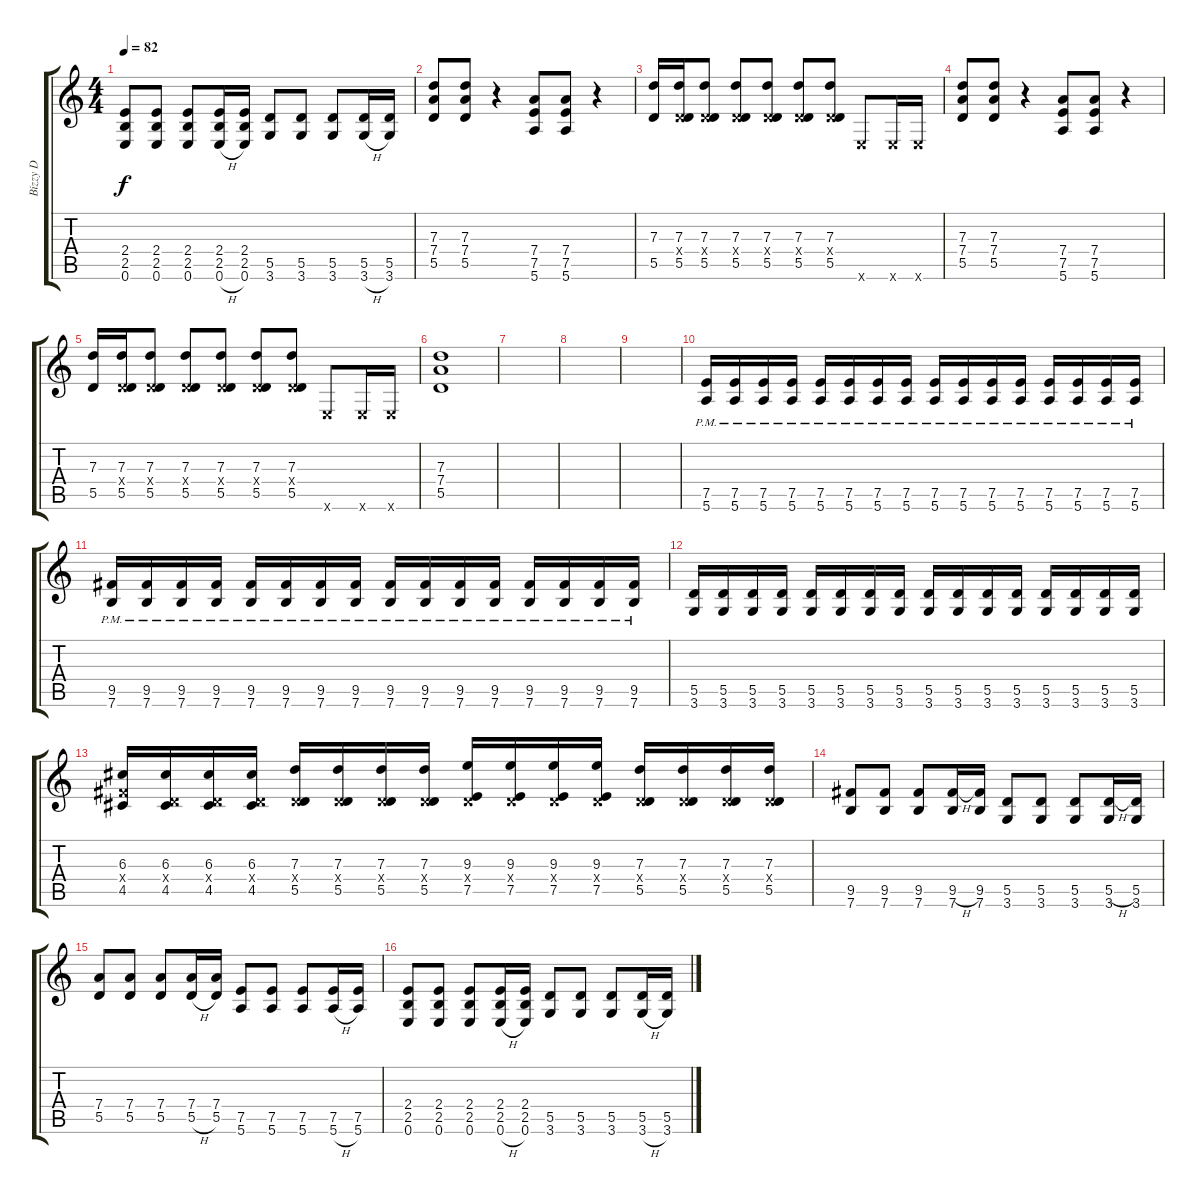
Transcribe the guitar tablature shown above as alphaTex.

\track ("Bizzy D" "Bizzy D") {instrument distortionguitar}
\staff {score tabs}
\tuning (E4 B3 G3 D3 A2 E2) {hide}
\ts (4 4)
\tempo 82
\clef g2
\ks c
(2.4 2.5 0.6).8{dy f} (2.4 2.5 0.6).8 (2.4 2.5 0.6).8 (2.4 2.5 0.6{h}).16 (2.4 2.5 0.6).16 (5.5 3.6).8 (5.5 3.6).8 (5.5 3.6).8 (5.5 3.6{h}).16 (5.5 3.6).16 |
(7.3 7.4 5.5).8 (7.3 7.4 5.5).8 r.4 (7.4 7.5 5.6).8 (7.4 7.5 5.6).8 r.4 |
(7.3 5.5).16 (7.3 0.4{x} 5.5).16 (7.3 0.4{x} 5.5).8 (7.3 0.4{x} 5.5).8 (7.3 0.4{x} 5.5).8 (7.3 0.4{x} 5.5).8 (7.3 0.4{x} 5.5).8 0.6{x}.8 0.6{x}.16 0.6{x}.16 |
(7.3 7.4 5.5).8 (7.3 7.4 5.5).8 r.4 (7.4 7.5 5.6).8 (7.4 7.5 5.6).8 r.4 |
(7.3 5.5).16 (7.3 0.4{x} 5.5).16 (7.3 0.4{x} 5.5).8 (7.3 0.4{x} 5.5).8 (7.3 0.4{x} 5.5).8 (7.3 0.4{x} 5.5).8 (7.3 0.4{x} 5.5).8 0.6{x}.8 0.6{x}.16 0.6{x}.16 |
(7.3 7.4 5.5).1 |
|
|
|
(7.5{pm} 5.6{pm}).16 (7.5{pm} 5.6{pm}).16 (7.5{pm} 5.6{pm}).16 (7.5{pm} 5.6{pm}).16 (7.5{pm} 5.6{pm}).16 (7.5{pm} 5.6{pm}).16 (7.5{pm} 5.6{pm}).16 (7.5{pm} 5.6{pm}).16 (7.5{pm} 5.6{pm}).16 (7.5{pm} 5.6{pm}).16 (7.5{pm} 5.6{pm}).16 (7.5{pm} 5.6{pm}).16 (7.5{pm} 5.6{pm}).16 (7.5{pm} 5.6{pm}).16 (7.5{pm} 5.6{pm}).16 (7.5{pm} 5.6{pm}).16 |
(9.5{pm} 7.6{pm}).16 (9.5{pm} 7.6{pm}).16 (9.5{pm} 7.6{pm}).16 (9.5{pm} 7.6{pm}).16 (9.5{pm} 7.6{pm}).16 (9.5{pm} 7.6{pm}).16 (9.5{pm} 7.6{pm}).16 (9.5{pm} 7.6{pm}).16 (9.5{pm} 7.6{pm}).16 (9.5{pm} 7.6{pm}).16 (9.5{pm} 7.6{pm}).16 (9.5{pm} 7.6{pm}).16 (9.5{pm} 7.6{pm}).16 (9.5{pm} 7.6{pm}).16 (9.5{pm} 7.6{pm}).16 (9.5{pm} 7.6{pm}).16 |
(5.5 3.6).16 (5.5 3.6).16 (5.5 3.6).16 (5.5 3.6).16 (5.5 3.6).16 (5.5 3.6).16 (5.5 3.6).16 (5.5 3.6).16 (5.5 3.6).16 (5.5 3.6).16 (5.5 3.6).16 (5.5 3.6).16 (5.5 3.6).16 (5.5 3.6).16 (5.5 3.6).16 (5.5 3.6).16 |
(6.3 4.4{x} 4.5).16 (6.3 0.4{x} 4.5).16 (6.3 0.4{x} 4.5).16 (6.3 0.4{x} 4.5).16 (7.3 0.4{x} 5.5).16 (7.3 0.4{x} 5.5).16 (7.3 0.4{x} 5.5).16 (7.3 0.4{x} 5.5).16 (9.3 0.4{x} 7.5).16 (9.3 0.4{x} 7.5).16 (9.3 0.4{x} 7.5).16 (9.3 0.4{x} 7.5).16 (7.3 0.4{x} 5.5).16 (7.3 0.4{x} 5.5).16 (7.3 0.4{x} 5.5).16 (7.3 0.4{x} 5.5).16 |
(9.5 7.6).8 (9.5 7.6).8 (9.5 7.6).8 (9.5{h} 7.6).16 (9.5 7.6).16 (5.5 3.6).8 (5.5 3.6).8 (5.5 3.6).8 (5.5{h} 3.6).16 (5.5 3.6).16 |
(7.4 5.5).8 (7.4 5.5).8 (7.4 5.5).8 (7.4 5.5{h}).16 (7.4 5.5).16 (7.5 5.6).8 (7.5 5.6).8 (7.5 5.6).8 (7.5 5.6{h}).16 (7.5 5.6).16 |
(2.4 2.5 0.6).8 (2.4 2.5 0.6).8 (2.4 2.5 0.6).8 (2.4 2.5 0.6{h}).16 (2.4 2.5 0.6).16 (5.5 3.6).8 (5.5 3.6).8 (5.5 3.6).8 (5.5 3.6{h}).16 (5.5 3.6).16
